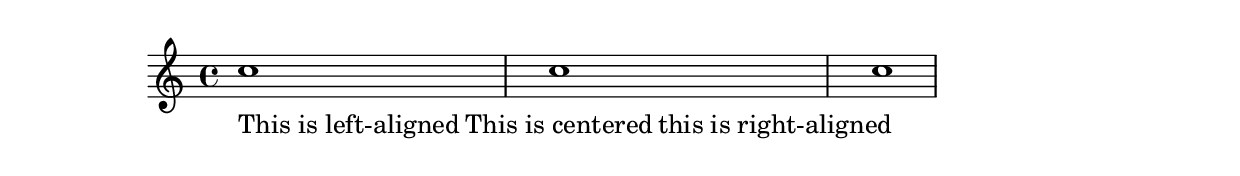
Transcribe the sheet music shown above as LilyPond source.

%% Do not edit this file; it is auto-generated from LSR!
%% Tags: text, vocal-music
\version "2.11.35"

\header { texidoc = "
You can specify different horizontal alignment for your lyrics, by
overriding the #'self-alignment-X property of the LyricText object. #-1
is left, #0 is center and #1 is right; however, you can use #LEFT,
#CENTER and #RIGHT as well.
" }

\relative c'' {
c1 c c}
\addlyrics {\once \override LyricText #'self-alignment-X = #LEFT "This is left-aligned" 
\once \override LyricText #'self-alignment-X = #CENTER "This is centered" 
\once \override LyricText #'self-alignment-X = #1 "this is right-aligned"  }
